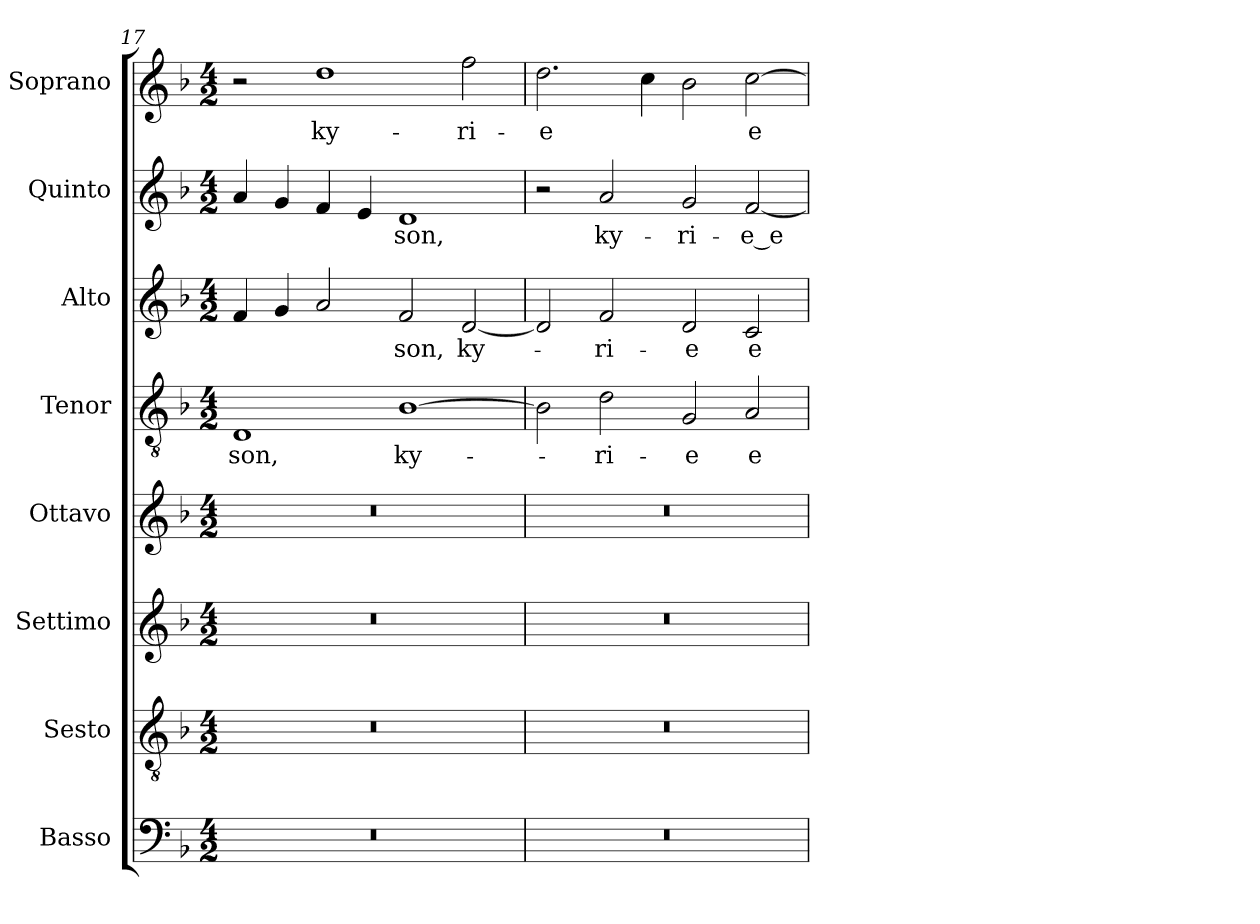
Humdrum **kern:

**kern	**kern	**kern	**kern	**kern	**text	**kern	**text	**kern	**text	**kern	**text
*part8	*part7	*part6	*part5	*part4	*part4	*part3	*part3	*part2	*part2	*part1	*part1
*staff8	*staff7	*staff6	*staff5	*staff4	*staff4	*staff3	*staff3	*staff2	*staff2	*staff1	*staff1
*I"Basso	*I"Sesto	*I"Settimo	*I"Ottavo	*I"Tenor	*	*I"Alto	*	*I"Quinto	*	*I"Soprano	*
*I'B.	*I'Ss.	*I'St.	*I'Ot.	*I'T.	*	*I'A.	*	*I'Q.	*	*I'S.	*
!!LO:LB:g=z
*clefF4	*clefGv2	*clefG2	*clefG2	*clefGv2	*	*clefG2	*	*clefG2	*	*clefG2	*
*	*ITrd7c12	*	*	*ITrd7c12	*	*	*	*	*	*	*
*k[b-]	*k[b-]	*k[b-]	*k[b-]	*k[b-]	*	*k[b-]	*	*k[b-]	*	*k[b-]	*
*F:	*F:	*F:	*F:	*F:	*	*F:	*	*F:	*	*F:	*
*M4/2	*M4/2	*M4/2	*M4/2	*M4/2	*	*M4/2	*	*M4/2	*	*M4/2	*
=17	=17	=17	=17	=17	=17	=17	=17	=17	=17	=17	=17
!LO:N:vis=1	!LO:N:vis=1	!LO:N:vis=1	!LO:N:vis=1	!	!	!	!	!	!	!	!
!	!	!	!	!	!LO:LY:b:color=#000000	!	!	!	!	!	!
0r	0r	0r	0r	1DDi	-son,	4fi/	.	4ai/	.	2r	.
.	.	.	.	.	.	4gi/	.	4gi/	.	.	.
!	!	!	!	!	!	!	!	!	!	!	!LO:LY:b:color=#000000
.	.	.	.	.	.	2ai/	.	4fi/	.	1ddi	ky-
.	.	.	.	.	.	.	.	4ei/	.	.	.
!	!	!	!	!	!LO:LY:b:color=#000000	!	!	!	!	!	!
!	!	!	!	!	!	!	!LO:LY:b:color=#000000	!	!	!	!
!	!	!	!	!	!	!	!	!	!LO:LY:b:color=#000000	!	!
.	.	.	.	[1BB-i	ky-	2fi/	-son,	1di	-son,	.	.
!	!	!	!	!	!	!	!LO:LY:b:color=#000000	!	!	!	!
!	!	!	!	!	!	!	!	!	!	!	!LO:LY:b:color=#000000
.	.	.	.	.	.	[2di/	ky-	.	.	2ffi\	-ri-
=18	=18	=18	=18	=18	=18	=18	=18	=18	=18	=18	=18
!LO:N:vis=1	!LO:N:vis=1	!LO:N:vis=1	!LO:N:vis=1	!	!	!	!	!	!	!	!
!	!	!	!	!	!	!	!	!	!	!	!LO:LY:b:color=#000000
0r	0r	0r	0r	2BB-i\]	.	2di/]	.	2r	.	2.ddi\	-e
!	!	!	!	!	!LO:LY:b:color=#000000	!	!	!	!	!	!
!	!	!	!	!	!	!	!LO:LY:b:color=#000000	!	!	!	!
!	!	!	!	!	!	!	!	!	!LO:LY:b:color=#000000	!	!
.	.	.	.	2Di\	-ri-	2fi/	-ri-	2ai/	ky-	.	.
.	.	.	.	.	.	.	.	.	.	4cci\	.
!	!	!	!	!	!LO:LY:b:color=#000000	!	!	!	!	!	!
!	!	!	!	!	!	!	!LO:LY:b:color=#000000	!	!	!	!
!	!	!	!	!	!	!	!	!	!LO:LY:b:color=#000000	!	!
.	.	.	.	2GGi/	-e	2di/	-e	2gi/	-ri-	2b-i\	.
!	!	!	!	!	!LO:LY:b:color=#000000	!	!	!	!	!	!
!	!	!	!	!	!	!	!LO:LY:b:color=#000000	!	!	!	!
!	!	!	!	!	!	!	!	!	!LO:LY:b:color=#000000	!	!
!	!	!	!	!	!	!	!	!	!	!	!LO:LY:b:color=#000000
.	.	.	.	2AAi/	e-	2ci/	e-	[2fi/	-e_e-	[2cci\	e-
=	=	=	=	=	=	=	=	=	=	=	=
*-	*-	*-	*-	*-	*-	*-	*-	*-	*-	*-	*-
